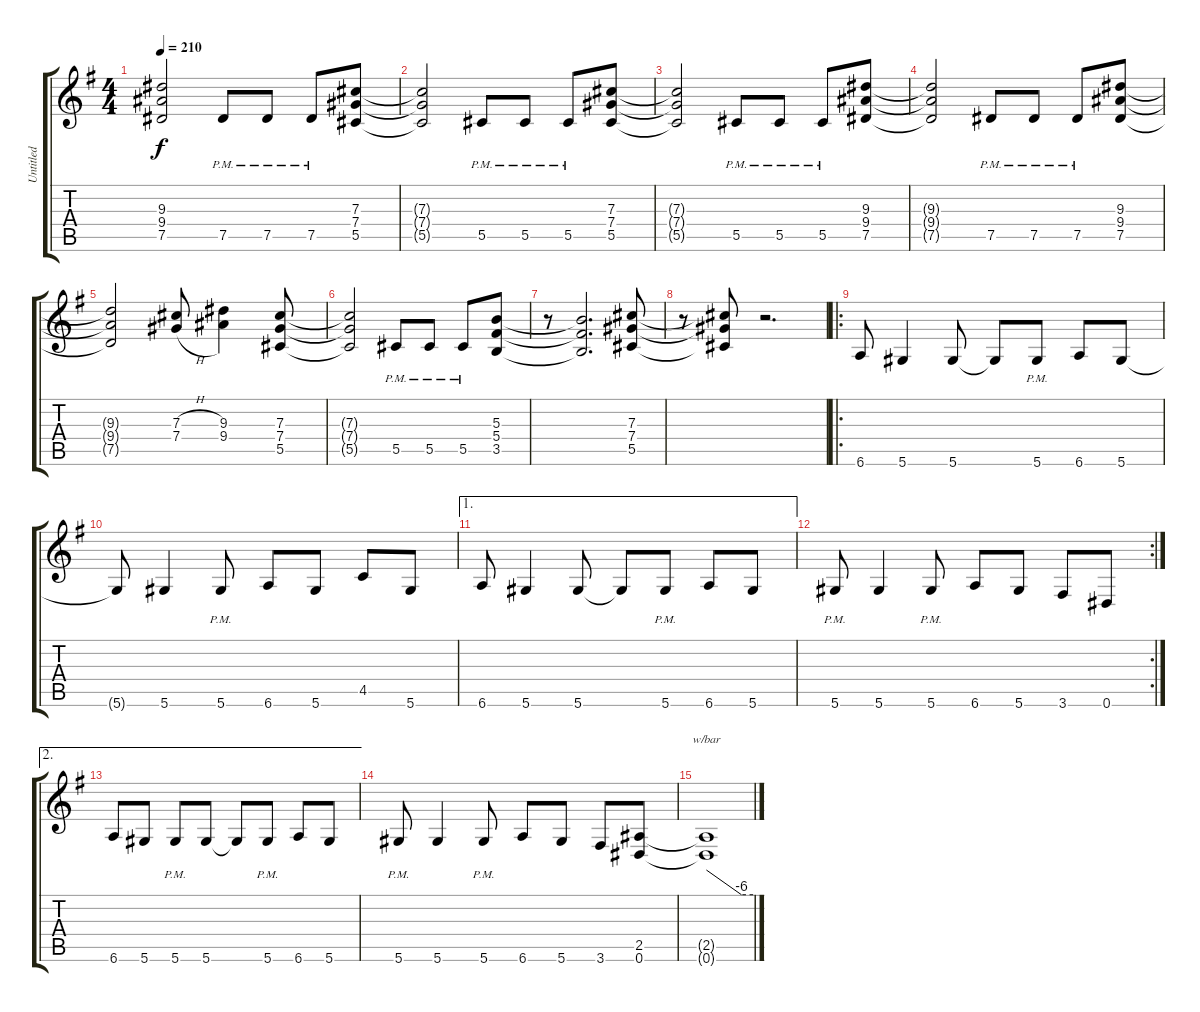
\track ("Untitled" "Untitled") {instrument distortionguitar}
\staff {score tabs}
\tuning (Eb4 Bb3 Gb3 Db3 Ab2 Eb2) {hide}
\ts (4 4)
\tempo 210
\clef g2
\ks g
(9.3{t} 9.4{t} 7.5{t}).2{dy f} 7.5{pm}.8 7.5{pm}.8 7.5{pm}.8 (7.3 7.4 5.5).8 |
(7.3{t} 7.4{t} 5.5{t}).2 5.5{pm}.8 5.5{pm}.8 5.5{pm}.8 (7.3 7.4 5.5).8 |
(7.3{t} 7.4{t} 5.5{t}).2 5.5{pm}.8 5.5{pm}.8 5.5{pm}.8 (9.3 9.4 7.5).8 |
(9.3{t} 9.4{t} 7.5{t}).2 7.5{pm}.8 7.5{pm}.8 7.5{pm}.8 (9.3 9.4 7.5).8 |
(9.3{t} 9.4{t} 7.5{t}).2 (7.3{h} 7.4{h}).8 (9.3 9.4).4 (7.3 7.4 5.5).8 |
(7.3{t} 7.4{t} 5.5{t}).2 5.5{pm}.8 5.5{pm}.8 5.5{pm}.8 (5.3 5.4 3.5).8 |
r.8 (5.3{t} 5.4{t} 3.5{t}).2{d} (7.3 7.4 5.5).8 |
r.8 (7.3{t} 7.4{t} 5.5{t}).8 r.2{d} |
\ro
6.6.8 5.6.4 5.6.8 5.6{t}.8 5.6{pm}.8 6.6.8 5.6.8 |
5.6{t}.8 5.6.4 5.6{pm}.8 6.6.8 5.6.8 4.5.8 5.6.8 |
\ae 1
6.6.8 5.6.4 5.6.8 5.6{t}.8 5.6{pm}.8 6.6.8 5.6.8 |
\rc 2
5.6{pm}.8 5.6.4 5.6{pm}.8 6.6.8 5.6.8 3.6.8 0.6.8 |
\ae 2
6.6.8 5.6.8 5.6{pm}.8 5.6.8 5.6{t}.8 5.6{pm}.8 6.6.8 5.6.8 |
5.6{pm}.8 5.6.4 5.6{pm}.8 6.6.8 5.6.8 3.6.8 (2.5 0.6).8 |
(2.5{t} 0.6{t}).1{tbe (custom default 0 0 45 -24 60 -24)}
